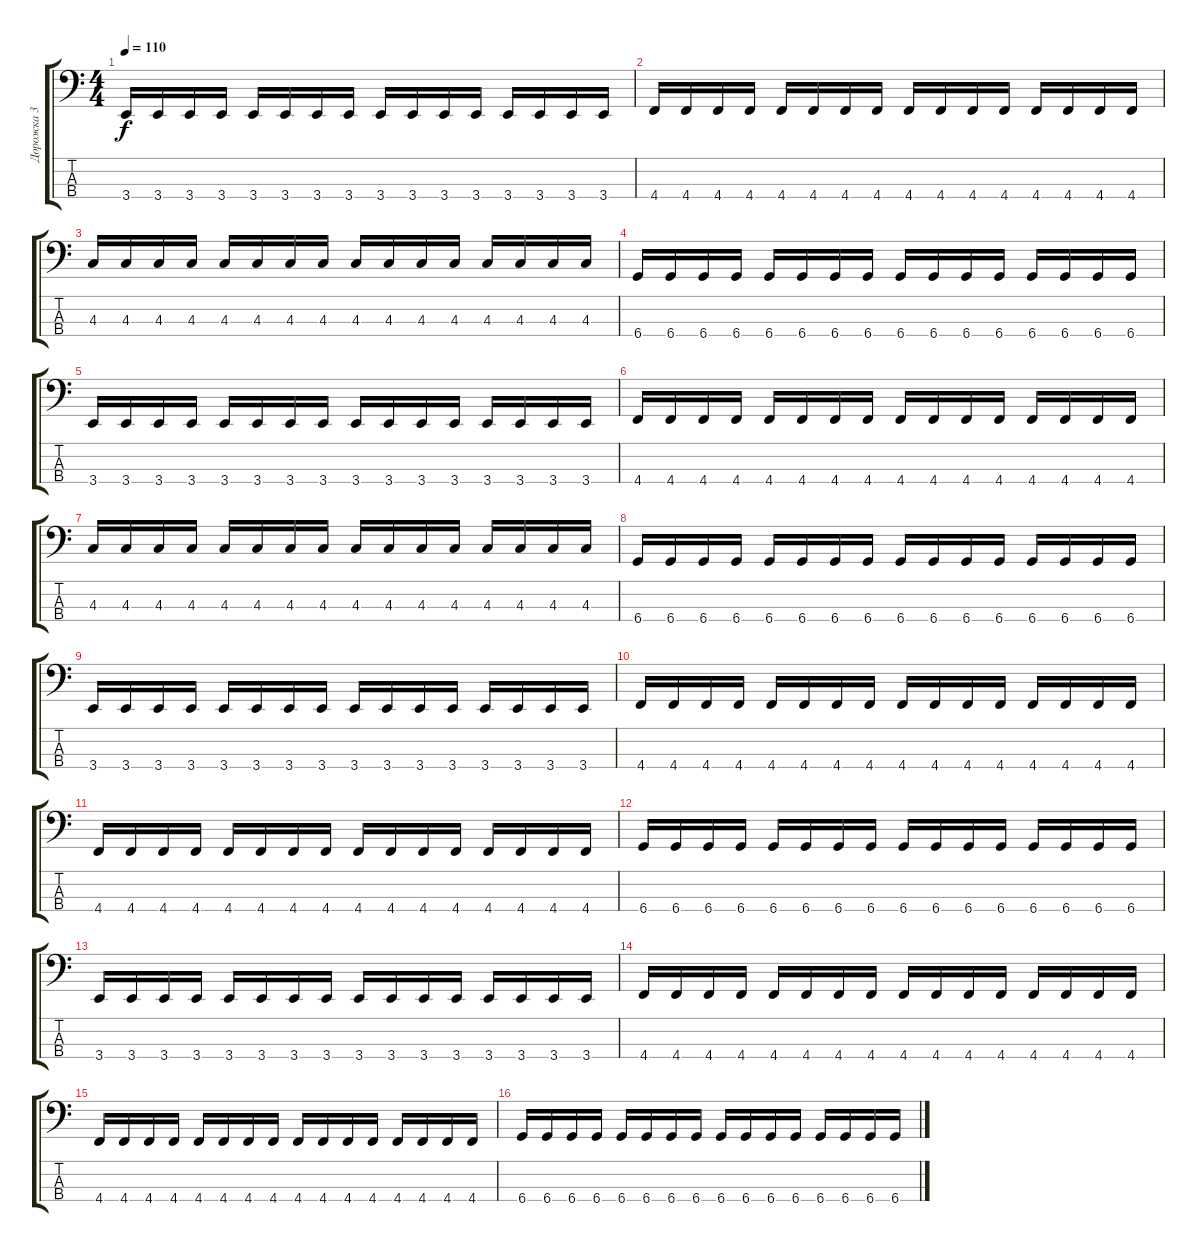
\track ("Дорожка 3" "Дорожка 3") {instrument electricbassfinger}
\staff {score tabs}
\tuning (Gb2 Db2 Ab1 Db1) {hide}
\ts (4 4)
\tempo 110
\clef f4
\ks c
3.4.16{dy f} 3.4.16 3.4.16 3.4.16 3.4.16 3.4.16 3.4.16 3.4.16 3.4.16 3.4.16 3.4.16 3.4.16 3.4.16 3.4.16 3.4.16 3.4.16 |
4.4.16 4.4.16 4.4.16 4.4.16 4.4.16 4.4.16 4.4.16 4.4.16 4.4.16 4.4.16 4.4.16 4.4.16 4.4.16 4.4.16 4.4.16 4.4.16 |
4.3.16 4.3.16 4.3.16 4.3.16 4.3.16 4.3.16 4.3.16 4.3.16 4.3.16 4.3.16 4.3.16 4.3.16 4.3.16 4.3.16 4.3.16 4.3.16 |
6.4.16 6.4.16 6.4.16 6.4.16 6.4.16 6.4.16 6.4.16 6.4.16 6.4.16 6.4.16 6.4.16 6.4.16 6.4.16 6.4.16 6.4.16 6.4.16 |
3.4.16 3.4.16 3.4.16 3.4.16 3.4.16 3.4.16 3.4.16 3.4.16 3.4.16 3.4.16 3.4.16 3.4.16 3.4.16 3.4.16 3.4.16 3.4.16 |
4.4.16 4.4.16 4.4.16 4.4.16 4.4.16 4.4.16 4.4.16 4.4.16 4.4.16 4.4.16 4.4.16 4.4.16 4.4.16 4.4.16 4.4.16 4.4.16 |
4.3.16 4.3.16 4.3.16 4.3.16 4.3.16 4.3.16 4.3.16 4.3.16 4.3.16 4.3.16 4.3.16 4.3.16 4.3.16 4.3.16 4.3.16 4.3.16 |
6.4.16 6.4.16 6.4.16 6.4.16 6.4.16 6.4.16 6.4.16 6.4.16 6.4.16 6.4.16 6.4.16 6.4.16 6.4.16 6.4.16 6.4.16 6.4.16 |
3.4.16 3.4.16 3.4.16 3.4.16 3.4.16 3.4.16 3.4.16 3.4.16 3.4.16 3.4.16 3.4.16 3.4.16 3.4.16 3.4.16 3.4.16 3.4.16 |
4.4.16 4.4.16 4.4.16 4.4.16 4.4.16 4.4.16 4.4.16 4.4.16 4.4.16 4.4.16 4.4.16 4.4.16 4.4.16 4.4.16 4.4.16 4.4.16 |
4.4.16 4.4.16 4.4.16 4.4.16 4.4.16 4.4.16 4.4.16 4.4.16 4.4.16 4.4.16 4.4.16 4.4.16 4.4.16 4.4.16 4.4.16 4.4.16 |
6.4.16 6.4.16 6.4.16 6.4.16 6.4.16 6.4.16 6.4.16 6.4.16 6.4.16 6.4.16 6.4.16 6.4.16 6.4.16 6.4.16 6.4.16 6.4.16 |
3.4.16 3.4.16 3.4.16 3.4.16 3.4.16 3.4.16 3.4.16 3.4.16 3.4.16 3.4.16 3.4.16 3.4.16 3.4.16 3.4.16 3.4.16 3.4.16 |
4.4.16 4.4.16 4.4.16 4.4.16 4.4.16 4.4.16 4.4.16 4.4.16 4.4.16 4.4.16 4.4.16 4.4.16 4.4.16 4.4.16 4.4.16 4.4.16 |
4.4.16 4.4.16 4.4.16 4.4.16 4.4.16 4.4.16 4.4.16 4.4.16 4.4.16 4.4.16 4.4.16 4.4.16 4.4.16 4.4.16 4.4.16 4.4.16 |
6.4.16 6.4.16 6.4.16 6.4.16 6.4.16 6.4.16 6.4.16 6.4.16 6.4.16 6.4.16 6.4.16 6.4.16 6.4.16 6.4.16 6.4.16 6.4.16
